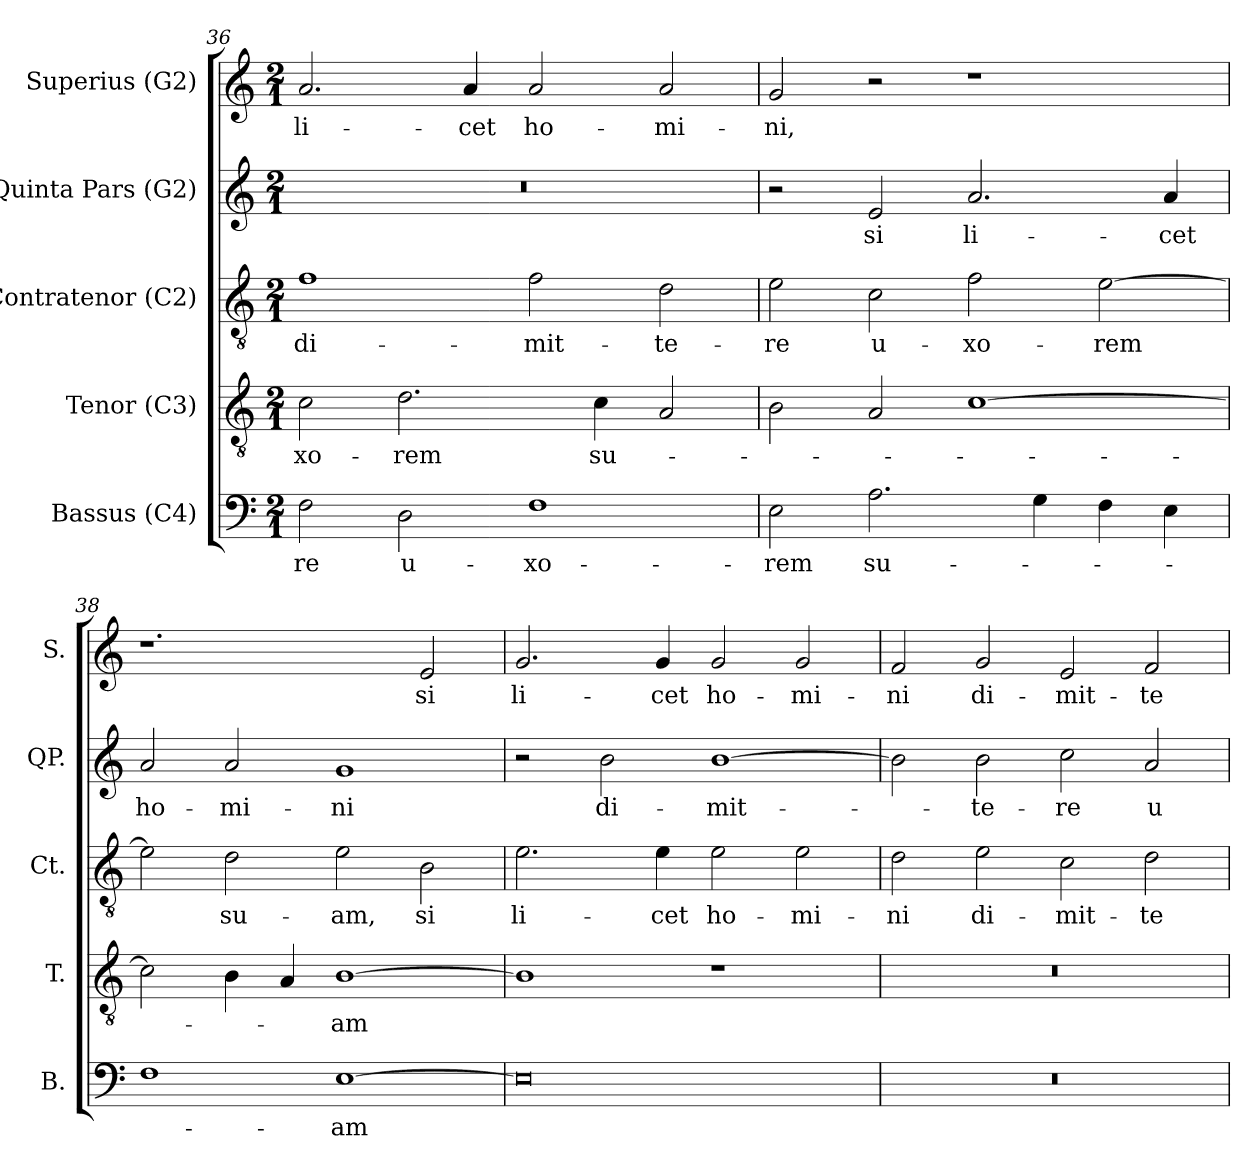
**kern	**text	**kern	**text	**kern	**text	**kern	**text	**kern	**text
*part5	*part5	*part4	*part4	*part3	*part3	*part2	*part2	*part1	*part1
*staff5	*staff5	*staff4	*staff4	*staff3	*staff3	*staff2	*staff2	*staff1	*staff1
*I"Bassus (C4)	*	*I"Tenor (C3)	*	*I"Contratenor (C2)	*	*I"Quinta Pars (G2)	*	*I"Superius (G2)	*
*I'B.	*	*I'T.	*	*I'Ct.	*	*I'QP.	*	*I'S.	*
*clefF4	*	*clefGv2	*	*clefGv2	*	*clefG2	*	*clefG2	*
*	*	*ITrd7c12	*	*ITrd7c12	*	*ITrd7c12	*	*	*
*k[]	*	*k[]	*	*k[]	*	*k[]	*	*k[]	*
*C:	*	*C:	*	*C:	*	*C:	*	*C:	*
*M2/1	*	*M2/1	*	*M2/1	*	*M2/1	*	*M2/1	*
=36	=36	=36	=36	=36	=36	=36	=36	=36	=36
!	!LO:LY:b:color=#000000	!	!	!	!	!	!	!	!
!	!	!	!LO:LY:b:color=#000000	!	!	!	!	!	!
!	!	!	!	!	!LO:LY:b:color=#000000	!LO:N:vis=1	!	!	!
!	!	!	!	!	!	!	!	!	!LO:LY:b:color=#000000
2Fi\	-re	2Ci\	-xo-	1Fi	di-	0r	.	2.ai/	li-
!	!LO:LY:b:color=#000000	!	!	!	!	!	!	!	!
!	!	!	!LO:LY:b:color=#000000	!	!	!	!	!	!
2Di\	u-	2.Di\	-rem	.	.	.	.	.	.
!	!	!	!	!	!	!	!	!	!LO:LY:b:color=#000000
.	.	.	.	.	.	.	.	4ai/	-cet
!	!LO:LY:b:color=#000000	!	!	!	!	!	!	!	!
!	!	!	!	!	!LO:LY:b:color=#000000	!	!	!	!
!	!	!	!	!	!	!	!	!	!LO:LY:b:color=#000000
1Fi	-xo-	.	.	2Fi\	-mit-	.	.	2ai/	ho-
!	!	!	!LO:LY:b:color=#000000	!	!	!	!	!	!
.	.	4Ci\	su-	.	.	.	.	.	.
!	!	!	!	!	!LO:LY:b:color=#000000	!	!	!	!
!	!	!	!	!	!	!	!	!	!LO:LY:b:color=#000000
.	.	2AAi/	.	2Di\	-te-	.	.	2ai/	-mi-
!!LO:LB:g=z
=37	=37	=37	=37	=37	=37	=37	=37	=37	=37
!	!LO:LY:b:color=#000000	!	!	!	!	!	!	!	!
!	!	!	!	!	!LO:LY:b:color=#000000	!	!	!	!
!	!	!	!	!	!	!	!	!	!LO:LY:b:color=#000000
2Ei\	-rem	2BBi\	.	2Ei\	-re	2r	.	2gi/	-ni,
!	!LO:LY:b:color=#000000	!	!	!	!	!	!	!	!
!	!	!	!	!	!LO:LY:b:color=#000000	!	!	!	!
!	!	!	!	!	!	!	!LO:LY:b:color=#000000	!	!
2.Ai\	su-	2AAi/	.	2Ci\	u-	2Ei/	si	2r	.
!	!	!	!	!	!LO:LY:b:color=#000000	!	!	!	!
!	!	!	!	!	!	!	!LO:LY:b:color=#000000	!	!
.	.	[1Ci	.	2Fi\	-xo-	2.Ai/	li-	1r	.
4Gi\	.	.	.	.	.	.	.	.	.
!	!	!	!	!	!LO:LY:b:color=#000000	!	!	!	!
4Fi\	.	.	.	[2Ei\	-rem	.	.	.	.
!	!	!	!	!	!	!	!LO:LY:b:color=#000000	!	!
4Ei\	.	.	.	.	.	4Ai/	-cet	.	.
=38	=38	=38	=38	=38	=38	=38	=38	=38	=38
!	!	!	!	!	!	!	!LO:LY:b:color=#000000	!	!
1Fi	.	2Ci\]	.	2Ei\]	.	2Ai/	ho-	1.r	.
!	!	!	!	!	!LO:LY:b:color=#000000	!	!	!	!
!	!	!	!	!	!	!	!LO:LY:b:color=#000000	!	!
.	.	4BBi\	.	2Di\	su-	2Ai/	-mi-	.	.
.	.	4AAi/	.	.	.	.	.	.	.
!	!LO:LY:b:color=#000000	!	!	!	!	!	!	!	!
!	!	!	!LO:LY:b:color=#000000	!	!	!	!	!	!
!	!	!	!	!	!LO:LY:b:color=#000000	!	!	!	!
!	!	!	!	!	!	!	!LO:LY:b:color=#000000	!	!
[1Ei	-am	[1BBi	-am	2Ei\	-am,	1Gi	-ni	.	.
!	!	!	!	!	!LO:LY:b:color=#000000	!	!	!	!
!	!	!	!	!	!	!	!	!	!LO:LY:b:color=#000000
.	.	.	.	2BBi\	si	.	.	2ei/	si
=39	=39	=39	=39	=39	=39	=39	=39	=39	=39
!	!	!	!	!	!LO:LY:b:color=#000000	!	!	!	!
!	!	!	!	!	!	!	!	!	!LO:LY:b:color=#000000
0Ei]	.	1BBi]	.	2.Ei\	li-	2r	.	2.gi/	li-
!	!	!	!	!	!	!	!LO:LY:b:color=#000000	!	!
.	.	.	.	.	.	2Bi\	di-	.	.
!	!	!	!	!	!LO:LY:b:color=#000000	!	!	!	!
!	!	!	!	!	!	!	!	!	!LO:LY:b:color=#000000
.	.	.	.	4Ei\	-cet	.	.	4gi/	-cet
!	!	!	!	!	!LO:LY:b:color=#000000	!	!	!	!
!	!	!	!	!	!	!	!LO:LY:b:color=#000000	!	!
!	!	!	!	!	!	!	!	!	!LO:LY:b:color=#000000
.	.	1r	.	2Ei\	ho-	[1Bi	-mit-	2gi/	ho-
!	!	!	!	!	!LO:LY:b:color=#000000	!	!	!	!
!	!	!	!	!	!	!	!	!	!LO:LY:b:color=#000000
.	.	.	.	2Ei\	-mi-	.	.	2gi/	-mi-
=40	=40	=40	=40	=40	=40	=40	=40	=40	=40
!LO:N:vis=1	!	!LO:N:vis=1	!	!	!	!	!	!	!
!	!	!	!	!	!LO:LY:b:color=#000000	!	!	!	!
!	!	!	!	!	!	!	!	!	!LO:LY:b:color=#000000
0r	.	0r	.	2Di\	-ni	2Bi\]	.	2fi/	-ni
!	!	!	!	!	!LO:LY:b:color=#000000	!	!	!	!
!	!	!	!	!	!	!	!LO:LY:b:color=#000000	!	!
!	!	!	!	!	!	!	!	!	!LO:LY:b:color=#000000
.	.	.	.	2Ei\	di-	2Bi\	-te-	2gi/	di-
!	!	!	!	!	!LO:LY:b:color=#000000	!	!	!	!
!	!	!	!	!	!	!	!LO:LY:b:color=#000000	!	!
!	!	!	!	!	!	!	!	!	!LO:LY:b:color=#000000
.	.	.	.	2Ci\	-mit-	2ci\	-re	2ei/	-mit-
!	!	!	!	!	!LO:LY:b:color=#000000	!	!	!	!
!	!	!	!	!	!	!	!LO:LY:b:color=#000000	!	!
!	!	!	!	!	!	!	!	!	!LO:LY:b:color=#000000
.	.	.	.	2Di\	-te-	2Ai/	u-	2fi/	-te-
=	=	=	=	=	=	=	=	=	=
*-	*-	*-	*-	*-	*-	*-	*-	*-	*-
